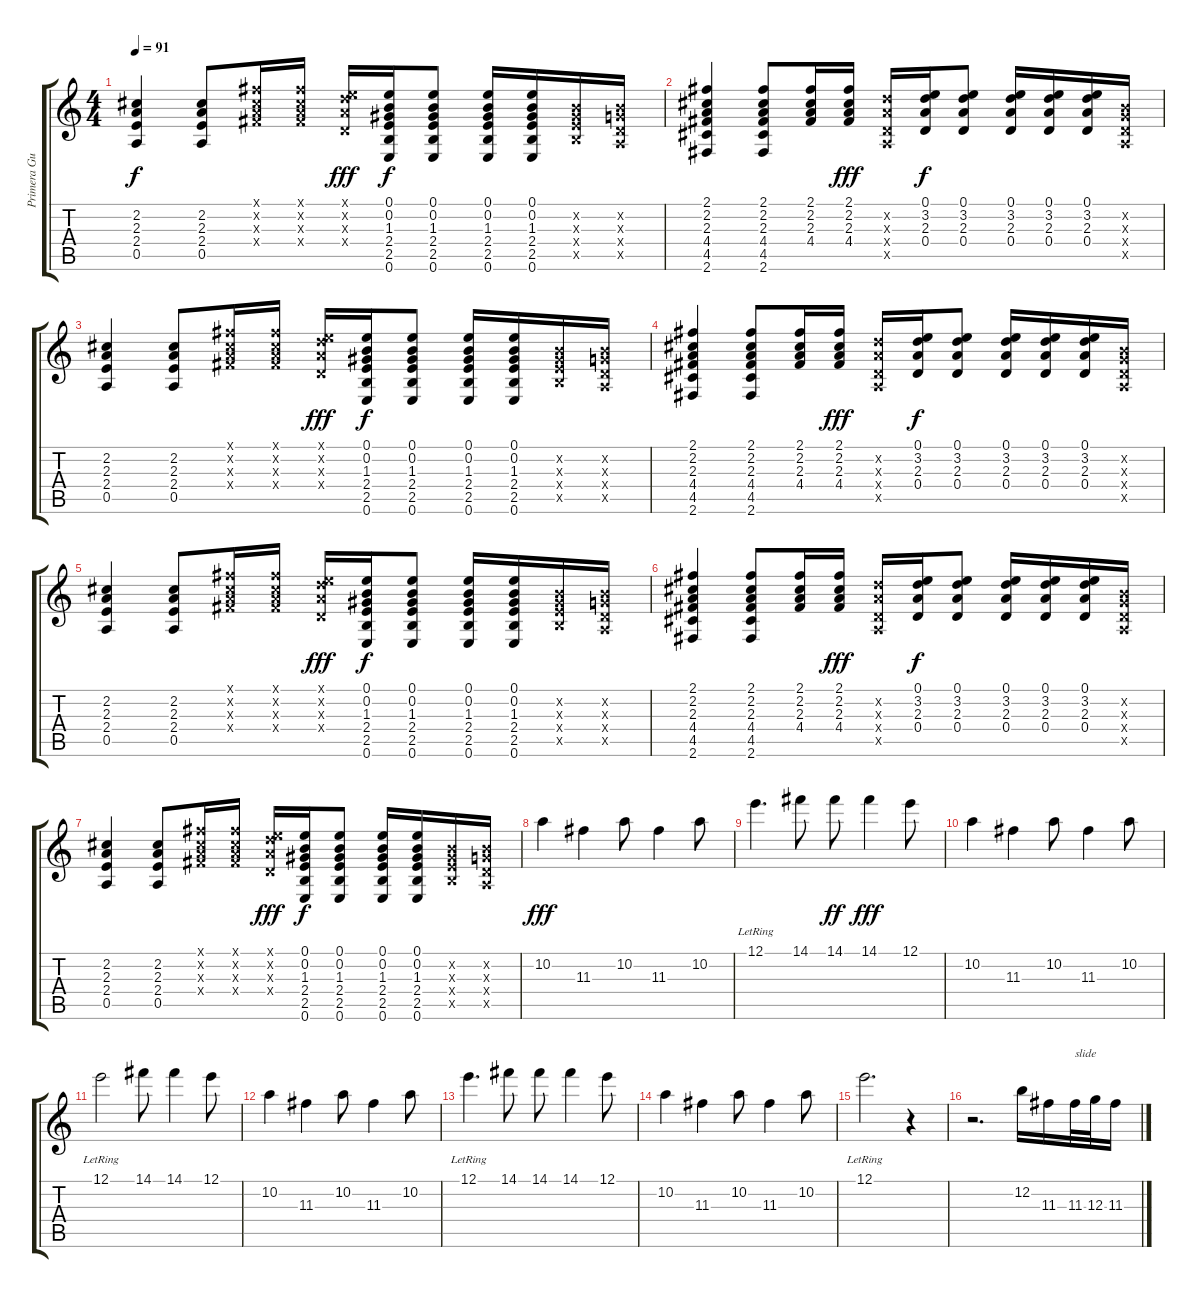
\track ("Primera Guitarra" "Primera Gu") {instrument distortionguitar}
\staff {score tabs}
\tuning (E4 B3 G3 D3 A2 E2) {hide}
\ts (4 4)
\tempo 91
\clef g2
\ks c
(2.2 2.3 2.4 0.5).4{dy f} (2.2 2.3 2.4 0.5).8 (2.1{x} 2.2{x} 2.3{x} 4.4{x}).16 (2.1{x} 2.2{x} 2.3{x} 4.4{x}).16 (0.1{x} 3.2{x} 2.3{x} 0.4{x}).16{dy fff} (0.1 0.2 1.3 2.4 2.5 0.6).16{dy f} (0.1 0.2 1.3 2.4 2.5 0.6).8 (0.1 0.2 1.3 2.4 2.5 0.6).16 (0.1 0.2 1.3 2.4 2.5 0.6).16 (0.2{x} 1.3{x} 2.4{x} 2.5{x}).16 (0.2{x} 0.3{x} 0.4{x} 0.5{x}).16 |
(2.1 2.2 2.3 4.4 4.5 2.6).4 (2.1 2.2 2.3 4.4 4.5 2.6).8 (2.1 2.2 2.3 4.4).16 (2.1 2.2 2.3 4.4).16{dy fff} (3.2{x} 2.3{x} 0.4{x} 0.5{x}).16 (0.1 3.2 2.3 0.4).16{dy f} (0.1 3.2 2.3 0.4).8 (0.1 3.2 2.3 0.4).16 (0.1 3.2 2.3 0.4).16 (0.1 3.2 2.3 0.4).16 (0.2{x} 0.3{x} 0.4{x} 0.5{x}).16 |
(2.2 2.3 2.4 0.5).4 (2.2 2.3 2.4 0.5).8 (2.1{x} 2.2{x} 2.3{x} 4.4{x}).16 (2.1{x} 2.2{x} 2.3{x} 4.4{x}).16 (0.1{x} 3.2{x} 2.3{x} 0.4{x}).16{dy fff} (0.1 0.2 1.3 2.4 2.5 0.6).16{dy f} (0.1 0.2 1.3 2.4 2.5 0.6).8 (0.1 0.2 1.3 2.4 2.5 0.6).16 (0.1 0.2 1.3 2.4 2.5 0.6).16 (0.2{x} 1.3{x} 2.4{x} 2.5{x}).16 (0.2{x} 0.3{x} 0.4{x} 0.5{x}).16 |
(2.1 2.2 2.3 4.4 4.5 2.6).4 (2.1 2.2 2.3 4.4 4.5 2.6).8 (2.1 2.2 2.3 4.4).16 (2.1 2.2 2.3 4.4).16{dy fff} (3.2{x} 2.3{x} 0.4{x} 0.5{x}).16 (0.1 3.2 2.3 0.4).16{dy f} (0.1 3.2 2.3 0.4).8 (0.1 3.2 2.3 0.4).16 (0.1 3.2 2.3 0.4).16 (0.1 3.2 2.3 0.4).16 (0.2{x} 0.3{x} 0.4{x} 0.5{x}).16 |
(2.2 2.3 2.4 0.5).4 (2.2 2.3 2.4 0.5).8 (2.1{x} 2.2{x} 2.3{x} 4.4{x}).16 (2.1{x} 2.2{x} 2.3{x} 4.4{x}).16 (0.1{x} 3.2{x} 2.3{x} 0.4{x}).16{dy fff} (0.1 0.2 1.3 2.4 2.5 0.6).16{dy f} (0.1 0.2 1.3 2.4 2.5 0.6).8 (0.1 0.2 1.3 2.4 2.5 0.6).16 (0.1 0.2 1.3 2.4 2.5 0.6).16 (0.2{x} 1.3{x} 2.4{x} 2.5{x}).16 (0.2{x} 0.3{x} 0.4{x} 0.5{x}).16 |
(2.1 2.2 2.3 4.4 4.5 2.6).4 (2.1 2.2 2.3 4.4 4.5 2.6).8 (2.1 2.2 2.3 4.4).16 (2.1 2.2 2.3 4.4).16{dy fff} (3.2{x} 2.3{x} 0.4{x} 0.5{x}).16 (0.1 3.2 2.3 0.4).16{dy f} (0.1 3.2 2.3 0.4).8 (0.1 3.2 2.3 0.4).16 (0.1 3.2 2.3 0.4).16 (0.1 3.2 2.3 0.4).16 (0.2{x} 0.3{x} 0.4{x} 0.5{x}).16 |
(2.2 2.3 2.4 0.5).4 (2.2 2.3 2.4 0.5).8 (2.1{x} 2.2{x} 2.3{x} 4.4{x}).16 (2.1{x} 2.2{x} 2.3{x} 4.4{x}).16 (0.1{x} 3.2{x} 2.3{x} 0.4{x}).16{dy fff} (0.1 0.2 1.3 2.4 2.5 0.6).16{dy f} (0.1 0.2 1.3 2.4 2.5 0.6).8 (0.1 0.2 1.3 2.4 2.5 0.6).16 (0.1 0.2 1.3 2.4 2.5 0.6).16 (0.2{x} 1.3{x} 2.4{x} 2.5{x}).16 (0.2{x} 0.3{x} 0.4{x} 0.5{x}).16 |
10.2.4{dy fff volume 16 balance 12 instrument distortionguitar} 11.3.4 10.2.8 11.3.4 10.2.8 |
12.1{lr}.4{d} 14.1.8 14.1.8{dy ff} 14.1.4{dy fff} 12.1.8 |
10.2.4 11.3.4 10.2.8 11.3.4 10.2.8 |
12.1{lr}.2 14.1.8 14.1.4 12.1.8 |
10.2.4 11.3.4 10.2.8 11.3.4 10.2.8 |
12.1{lr}.4{d} 14.1.8 14.1.8 14.1.4 12.1.8 |
10.2.4 11.3.4 10.2.8 11.3.4 10.2.8 |
12.1{lr}.2{d} r.4 |
r.2{d balance 8} 12.2.16 11.3.16 11.3.32{txt "slide"} 12.3.32 11.3.16
